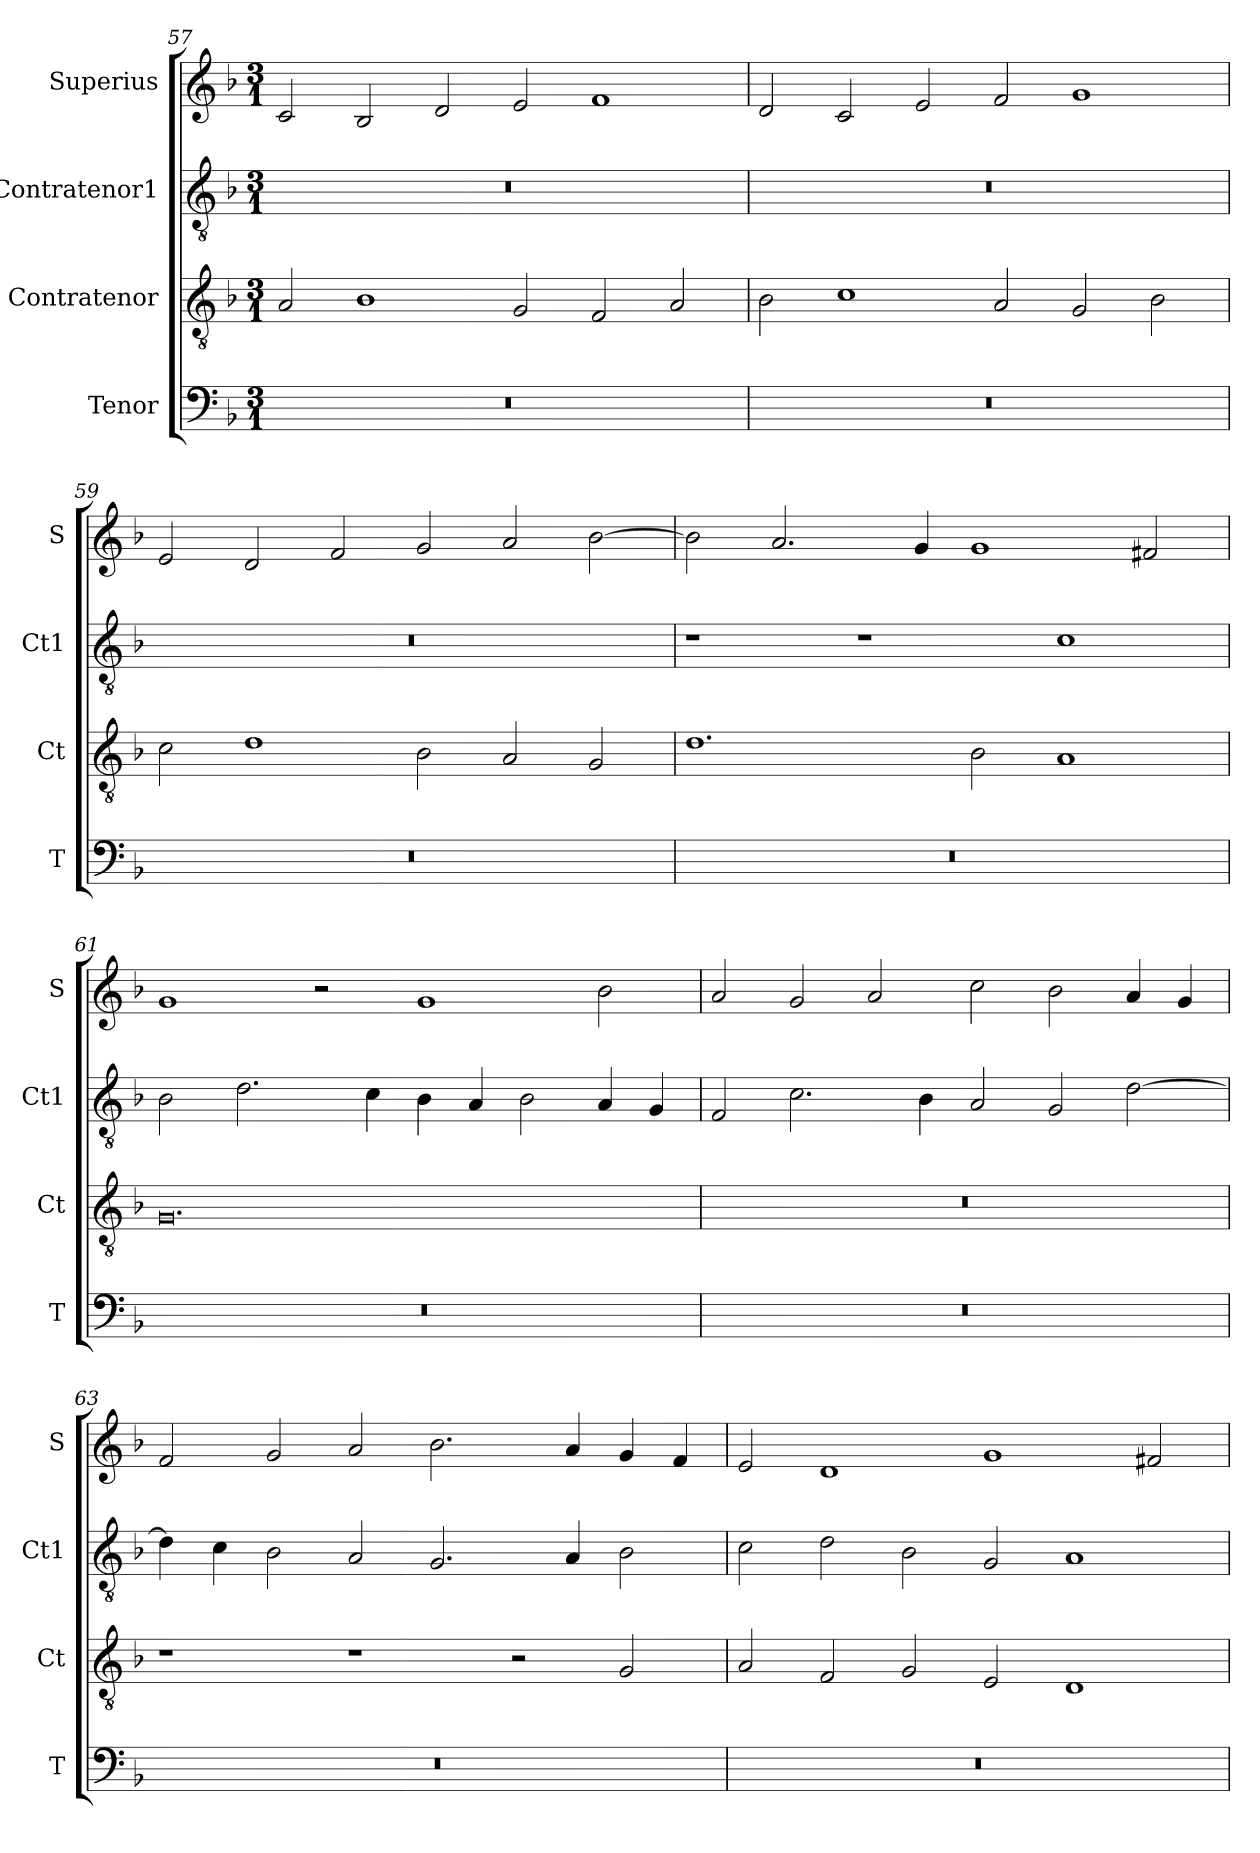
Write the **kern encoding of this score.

**kern	**kern	**kern	**kern
*part4	*part3	*part2	*part1
*staff4	*staff3	*staff2	*staff1
*I"Tenor	*I"Contratenor	*I"Contratenor1	*I"Superius
*I'T	*I'Ct	*I'Ct1	*I'S
*clefF4	*clefGv2	*clefGv2	*clefG2
*k[b-]	*k[b-]	*k[b-]	*k[b-]
*M3/1	*M3/1	*M3/1	*M3/1
=57	=57	=57	=57
0.r	2A	0.r	2c
.	1B-	.	2B-
.	.	.	2d
.	2G	.	2e
.	2F	.	1f
.	2A	.	.
=58	=58	=58	=58
0.r	2B-	0.r	2d
.	1c	.	2c
.	.	.	2e
.	2A	.	2f
.	2G	.	1g
.	2B-	.	.
=59	=59	=59	=59
0.r	2c	0.r	2e
.	1d	.	2d
.	.	.	2f
.	2B-	.	2g
.	2A	.	2a
.	2G	.	[2b-
=60	=60	=60	=60
0.r	1.d	1r	2b-]
.	.	.	2.a
.	.	1r	.
.	.	.	4g
.	2B-	.	1g
.	1A	1c	.
.	.	.	2f#X
=61	=61	=61	=61
0.r	0.G	2B-	1g
.	.	2.d	.
.	.	.	2r
.	.	4c	.
.	.	4B-	1g
.	.	4A	.
.	.	2B-	.
.	.	4A	2b-
.	.	4G	.
=62	=62	=62	=62
0.r	0.r	2F	2a
.	.	2.c	2g
.	.	.	2a
.	.	4B-	.
.	.	2A	2cc
.	.	2G	2b-
.	.	[2d	4a
.	.	.	4g
=63	=63	=63	=63
0.r	1r	4d]	2f
.	.	4c	.
.	.	2B-	2g
.	1r	2A	2a
.	.	2.G	2.b-
.	2r	.	.
.	.	4A	4a
.	2G	2B-	4g
.	.	.	4f
=64	=64	=64	=64
0.r	2A	2c	2e
.	2F	2d	1d
.	2G	2B-	.
.	2E	2G	1g
.	1D	1A	.
.	.	.	2f#X
=	=	=	=
*-	*-	*-	*-
